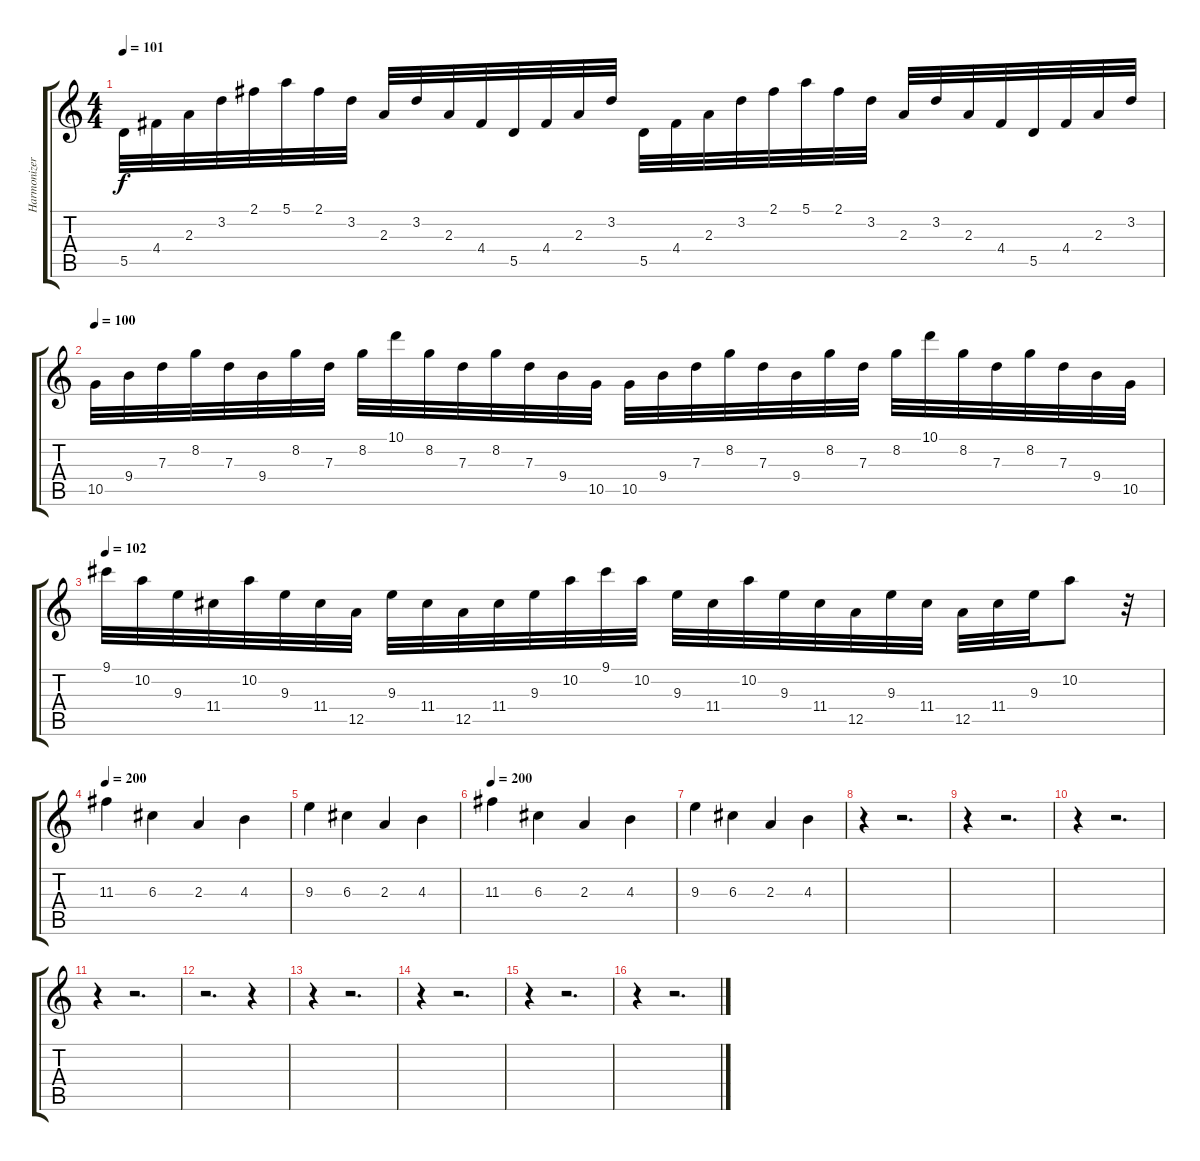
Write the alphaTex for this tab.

\track ("Harmonizer" "Harmonizer") {instrument distortionguitar}
\staff {score tabs}
\tuning (E4 B3 G3 D3 A2 E2) {hide}
\ts (4 4)
\tempo 101
\clef g2
\ks c
5.5.32{dy f} 4.4.32 2.3.32 3.2.32 2.1.32 5.1.32 2.1.32 3.2.32 2.3.32 3.2.32 2.3.32 4.4.32 5.5.32 4.4.32 2.3.32 3.2.32 5.5.32 4.4.32 2.3.32 3.2.32 2.1.32 5.1.32 2.1.32 3.2.32 2.3.32 3.2.32 2.3.32 4.4.32 5.5.32 4.4.32 2.3.32 3.2.32 |
\tempo 100
10.5.32 9.4.32 7.3.32 8.2.32 7.3.32 9.4.32 8.2.32 7.3.32 8.2.32 10.1.32 8.2.32 7.3.32 8.2.32 7.3.32 9.4.32 10.5.32 10.5.32 9.4.32 7.3.32 8.2.32 7.3.32 9.4.32 8.2.32 7.3.32 8.2.32 10.1.32 8.2.32 7.3.32 8.2.32 7.3.32 9.4.32 10.5.32 |
\tempo 102
9.1.32 10.2.32 9.3.32 11.4.32 10.2.32 9.3.32 11.4.32 12.5.32 9.3.32 11.4.32 12.5.32 11.4.32 9.3.32 10.2.32 9.1.32 10.2.32 9.3.32 11.4.32 10.2.32 9.3.32 11.4.32 12.5.32 9.3.32 11.4.32 12.5.32 11.4.32 9.3.32 10.2.8 r.32 |
\tempo 200
11.3.4 6.3.4 2.3.4 4.3.4 |
9.3.4 6.3.4 2.3.4 4.3.4 |
\tempo 200
11.3.4 6.3.4 2.3.4 4.3.4 |
9.3.4 6.3.4 2.3.4 4.3.4 |
r.4 r.2{d} |
r.4 r.2{d} |
r.4 r.2{d} |
r.4 r.2{d} |
r.2{d} r.4 |
r.4 r.2{d} |
r.4 r.2{d} |
r.4 r.2{d} |
r.4 r.2{d}
